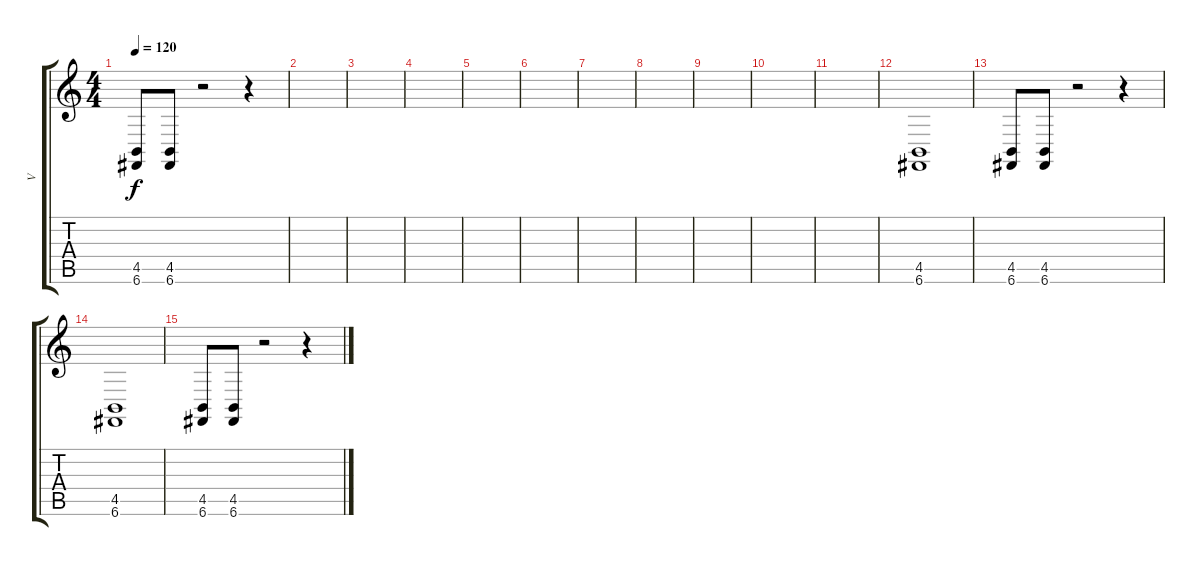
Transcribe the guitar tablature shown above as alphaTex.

\track ("V" "V") {instrument violin}
\staff {score tabs}
\tuning (E4 C4 G3 C3 G2 C2) {hide}
\ts (4 4)
\tempo 120
\clef g2
\ks c
(4.5 6.6).8{dy f} (4.5 6.6).8 r.2 r.4 |
|
|
|
|
|
|
|
|
|
|
(4.5 6.6).1 |
(4.5 6.6).8 (4.5 6.6).8 r.2 r.4 |
(4.5 6.6).1 |
(4.5 6.6).8 (4.5 6.6).8 r.2 r.4
